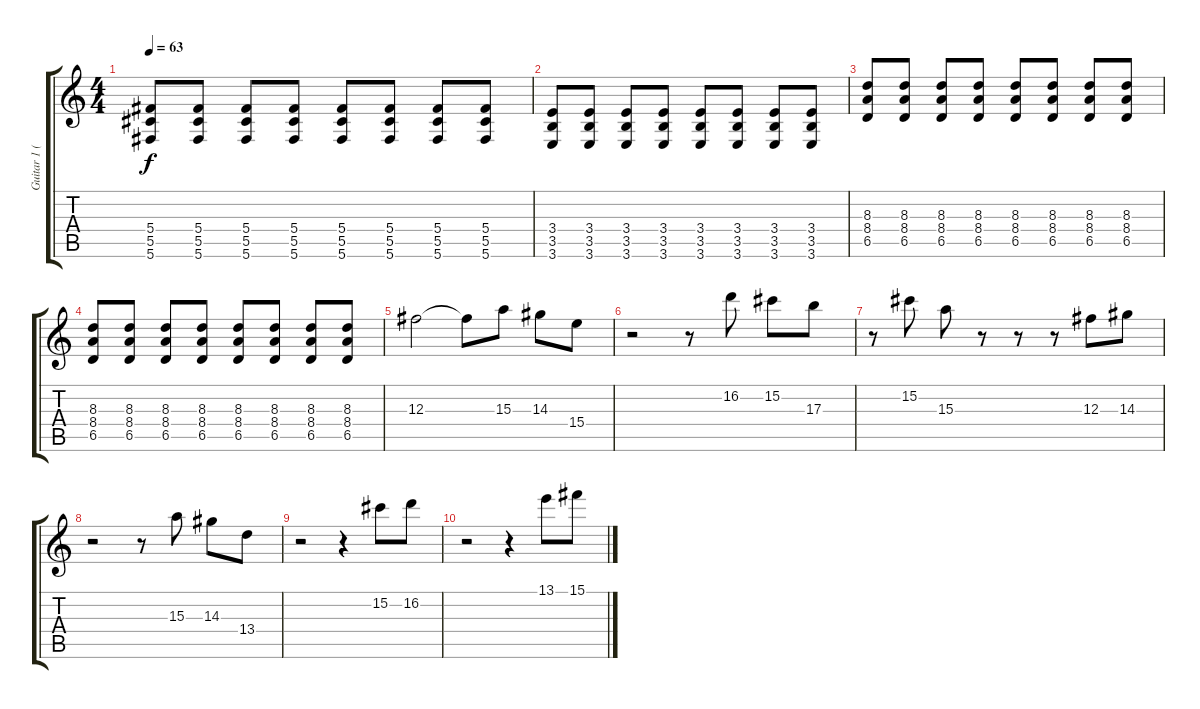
\track ("Guitar 1 (Drop C#)" "Guitar 1 (") {instrument distortionguitar}
\staff {score tabs}
\tuning (Eb4 Bb3 Gb3 Db3 Ab2 Db2) {hide}
\ts (4 4)
\tempo 63
\clef g2
\ks c
(5.4 5.5 5.6).8{dy f} (5.4 5.5 5.6).8 (5.4 5.5 5.6).8 (5.4 5.5 5.6).8 (5.4 5.5 5.6).8 (5.4 5.5 5.6).8 (5.4 5.5 5.6).8 (5.4 5.5 5.6).8 |
(3.4 3.5 3.6).8 (3.4 3.5 3.6).8 (3.4 3.5 3.6).8 (3.4 3.5 3.6).8 (3.4 3.5 3.6).8 (3.4 3.5 3.6).8 (3.4 3.5 3.6).8 (3.4 3.5 3.6).8 |
(8.3 8.4 6.5).8 (8.3 8.4 6.5).8 (8.3 8.4 6.5).8 (8.3 8.4 6.5).8 (8.3 8.4 6.5).8 (8.3 8.4 6.5).8 (8.3 8.4 6.5).8 (8.3 8.4 6.5).8 |
(8.3 8.4 6.5).8 (8.3 8.4 6.5).8 (8.3 8.4 6.5).8 (8.3 8.4 6.5).8 (8.3 8.4 6.5).8 (8.3 8.4 6.5).8 (8.3 8.4 6.5).8 (8.3 8.4 6.5).8 |
12.3.2 12.3{t}.8 15.3.8 14.3.8 15.4.8 |
r.2 r.8 16.2.8 15.2.8 17.3.8 |
r.8 15.2.8 15.3.8 r.8 r.8 r.8 12.3.8 14.3.8 |
r.2 r.8 15.3.8 14.3.8 13.4.8 |
r.2 r.4 15.2.8 16.2.8 |
r.2 r.4 13.1.8 15.1.8
